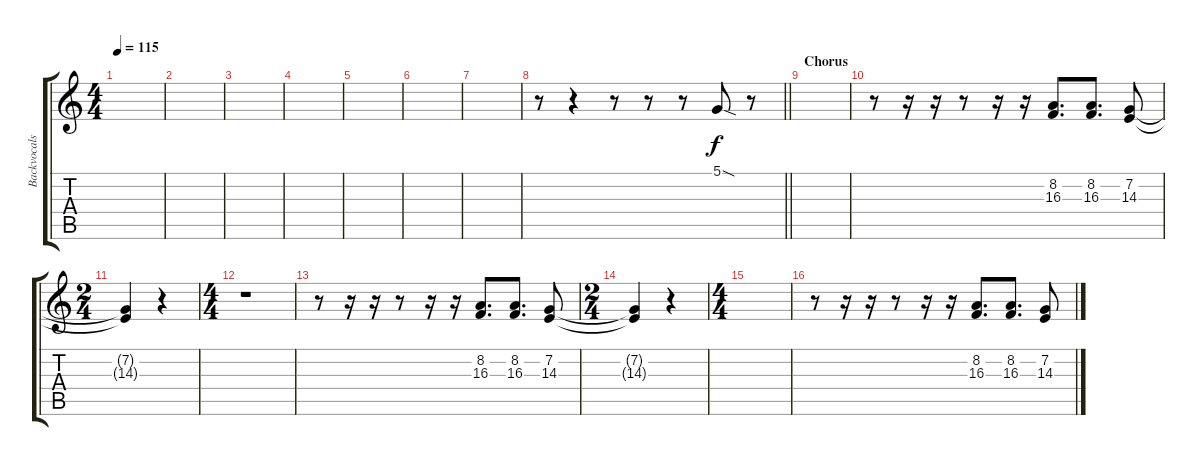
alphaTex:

\track ("Backvocals" "Backvocals") {instrument lead6voice}
\staff {score tabs}
\tuning (D4 A3 F3 C3 G2 D2) {hide}
\ts (4 4)
\tempo 115
\clef g2
\ks c
|
|
|
|
|
|
|
\barLineRight lightlight
r.8 r.4 r.8 r.8 r.8 5.1{sod}.8 r.8 |
\section ("" "Chorus")
|
r.8 r.16 r.16 r.8 r.16 r.16 (8.2 16.3).8{d} (8.2 16.3).8{d} (7.2 14.3).8 |
\ts (2 4)
(7.2{t} 14.3{t}).4 r.4 |
\ts (4 4)
r.1 |
r.8 r.16 r.16 r.8 r.16 r.16 (8.2 16.3).8{d} (8.2 16.3).8{d} (7.2 14.3).8 |
\ts (2 4)
(7.2{t} 14.3{t}).4 r.4 |
\ts (4 4)
|
r.8 r.16 r.16 r.8 r.16 r.16 (8.2 16.3).8{d} (8.2 16.3).8{d} (7.2 14.3).8
